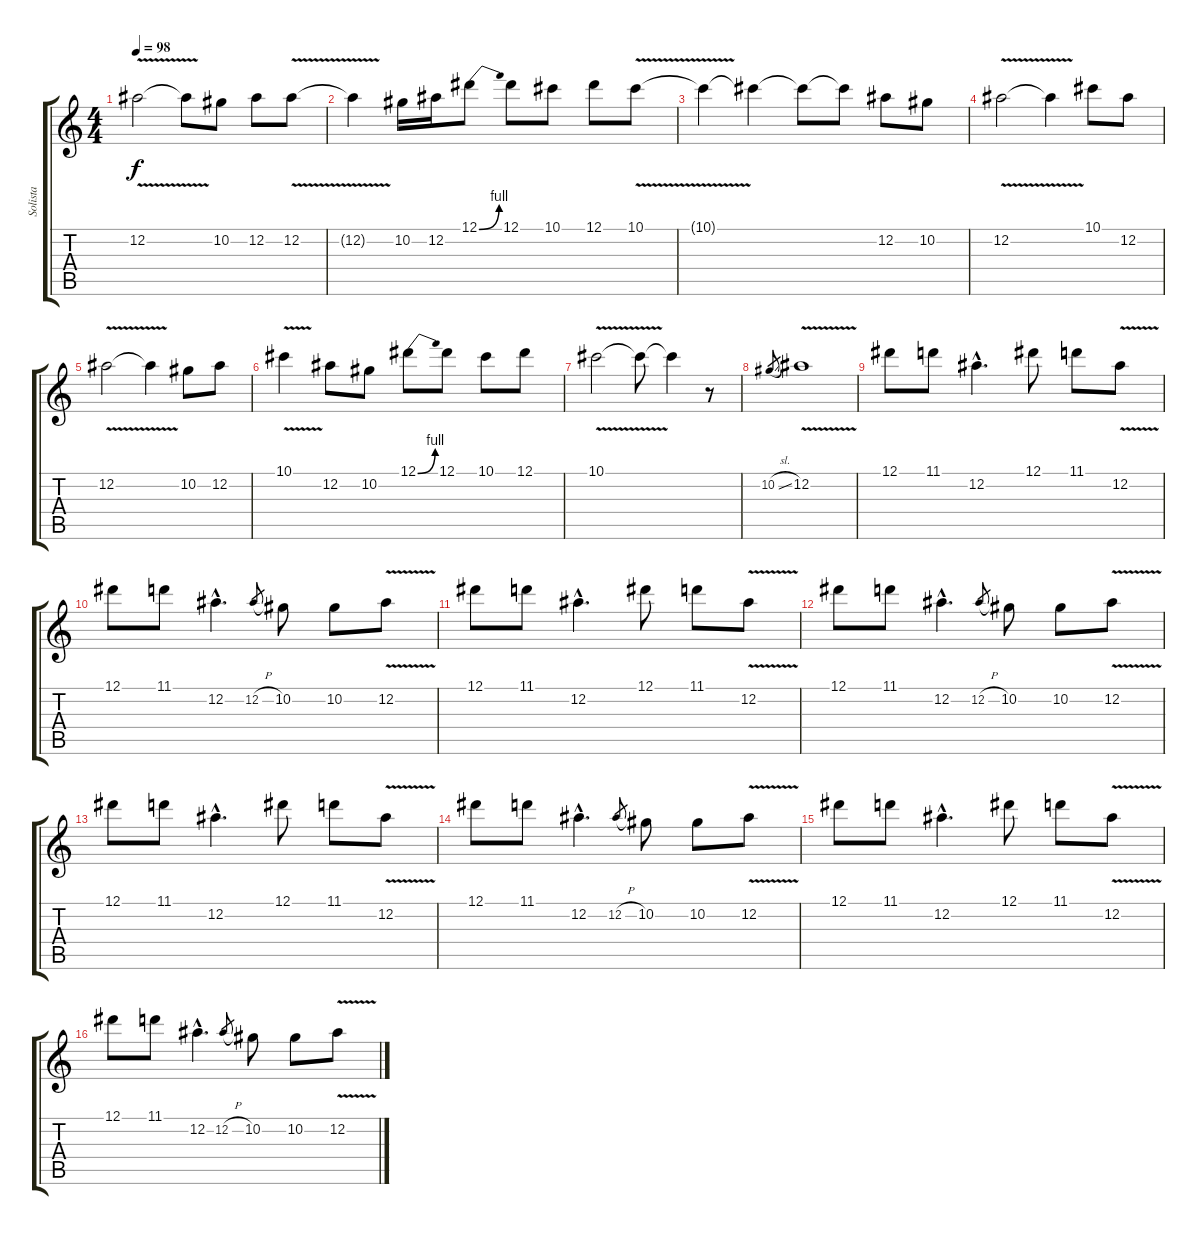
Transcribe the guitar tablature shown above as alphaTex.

\track ("Solista" "Solista") {instrument distortionguitar}
\staff {score tabs}
\tuning (Eb4 Bb3 Gb3 Db3 Ab2 Eb2) {hide}
\ts (4 4)
\tempo 98
\clef g2
\ks c
12.2{v}.2{dy f} 12.2{t}.8 10.2.8 12.2.8 12.2{v}.8 |
12.2{t}.4 10.2.16 12.2.16 12.1{be (bend 0 0 60 4)}.8 12.1.8 10.1.8 12.1.8 10.1{v}.8 |
10.1{t}.4 10.1{t}.4 10.1{t}.8 10.1{t}.8 12.2.8 10.2.8 |
12.2{v}.2 12.2{t}.4 10.1.8 12.2.8 |
12.2{v}.2 12.2{t}.4 10.2.8 12.2.8 |
10.1{v}.4 12.2.8 10.2.8 12.1{be (bend 0 0 60 4)}.8 12.1.8 10.1.8 12.1.8 |
10.1{v}.2 10.1{t}.8 10.1{t}.4 r.8 |
10.2{sl}.8{gr} 12.2{v}.1 |
12.1.8 11.1.8 12.2{hac}.4{d} 12.1.8 11.1.8 12.2{v}.8 |
12.1.8 11.1.8 12.2{hac}.4{d} 12.2{h}.8{gr} 10.2.8 10.2.8 12.2{v}.8 |
12.1.8 11.1.8 12.2{hac}.4{d} 12.1.8 11.1.8 12.2{v}.8 |
12.1.8 11.1.8 12.2{hac}.4{d} 12.2{h}.8{gr} 10.2.8 10.2.8 12.2{v}.8 |
12.1.8 11.1.8 12.2{hac}.4{d} 12.1.8 11.1.8 12.2{v}.8 |
12.1.8 11.1.8 12.2{hac}.4{d} 12.2{h}.8{gr} 10.2.8 10.2.8 12.2{v}.8 |
12.1.8 11.1.8 12.2{hac}.4{d} 12.1.8 11.1.8 12.2{v}.8 |
12.1.8 11.1.8 12.2{hac}.4{d} 12.2{h}.8{gr} 10.2.8 10.2.8 12.2{v}.8
